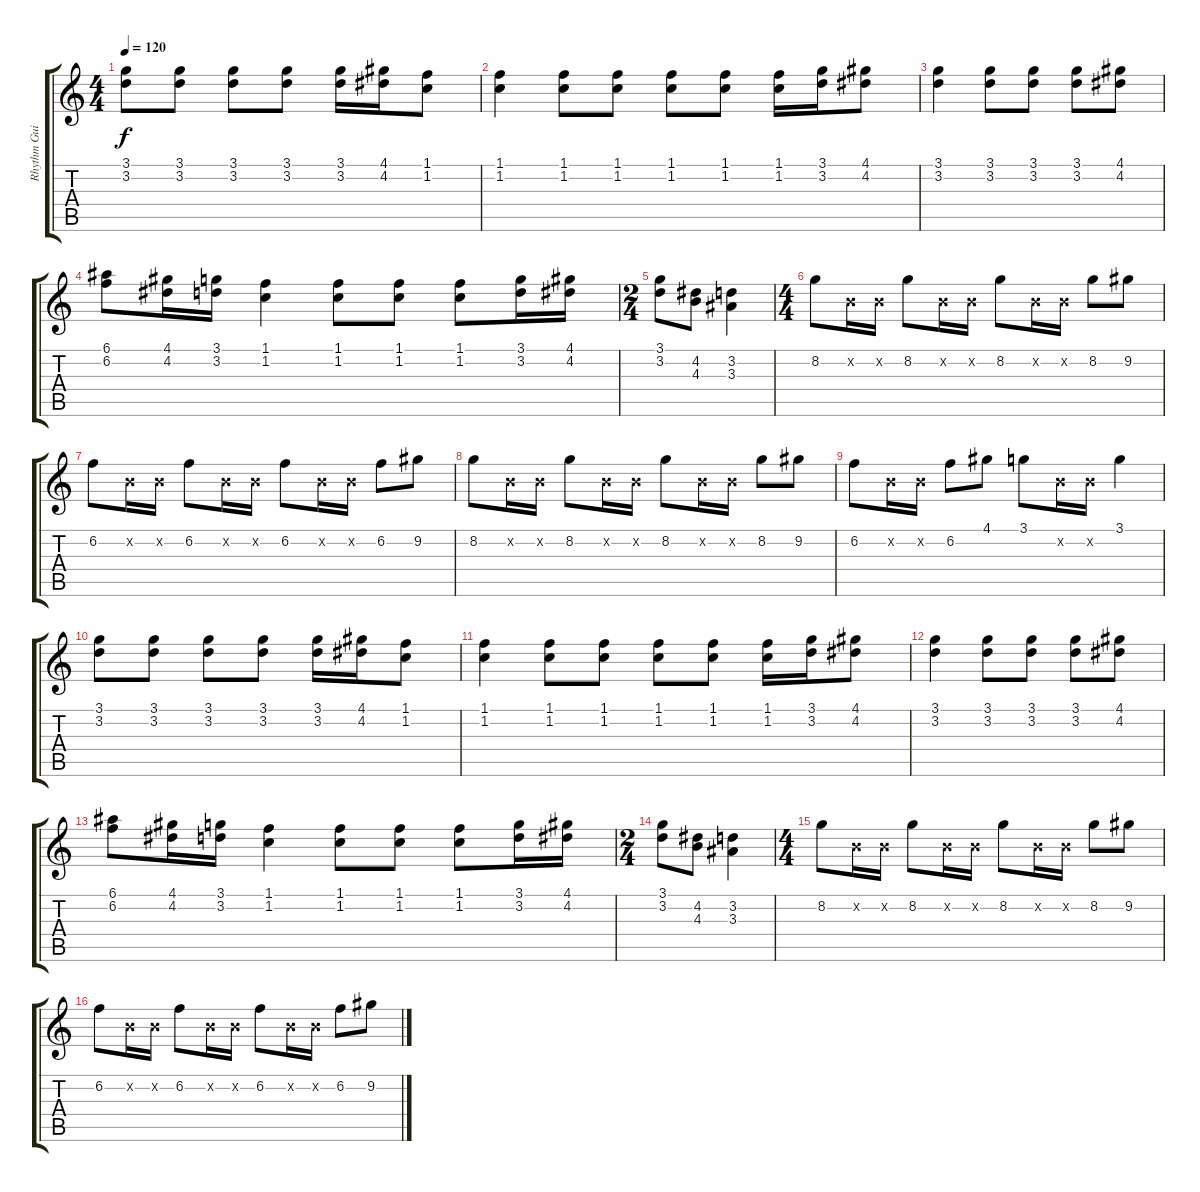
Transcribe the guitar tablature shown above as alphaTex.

\track ("Rhythm Guitar" "Rhythm Gui") {instrument overdrivenguitar}
\staff {score tabs}
\tuning (E4 B3 G3 D3 A2 D2) {hide}
\ts (4 4)
\tempo 120
\clef g2
\ks c
(3.1 3.2).8{dy f} (3.1 3.2).8 (3.1 3.2).8 (3.1 3.2).8 (3.1 3.2).16 (4.1 4.2).16 (1.1 1.2).8 |
(1.1 1.2).4 (1.1 1.2).8 (1.1 1.2).8 (1.1 1.2).8 (1.1 1.2).8 (1.1 1.2).16 (3.1 3.2).16 (4.1 4.2).8 |
(3.1 3.2).4 (3.1 3.2).8 (3.1 3.2).8 (3.1 3.2).8 (4.1 4.2).8 |
(6.1 6.2).8 (4.1 4.2).16 (3.1 3.2).16 (1.1 1.2).4 (1.1 1.2).8 (1.1 1.2).8 (1.1 1.2).8 (3.1 3.2).16 (4.1 4.2).16 |
\ts (2 4)
(3.1 3.2).8 (4.2 4.3).8 (3.2 3.3).4 |
\ts (4 4)
8.2.8 0.2{x}.16 0.2{x}.16 8.2.8 0.2{x}.16 0.2{x}.16 8.2.8 0.2{x}.16 0.2{x}.16 8.2.8 9.2.8 |
6.2.8 0.2{x}.16 0.2{x}.16 6.2.8 0.2{x}.16 0.2{x}.16 6.2.8 0.2{x}.16 0.2{x}.16 6.2.8 9.2.8 |
8.2.8 0.2{x}.16 0.2{x}.16 8.2.8 0.2{x}.16 0.2{x}.16 8.2.8 0.2{x}.16 0.2{x}.16 8.2.8 9.2.8 |
6.2.8 0.2{x}.16 0.2{x}.16 6.2.8 4.1.8 3.1.8 0.2{x}.16 0.2{x}.16 3.1.4 |
(3.1 3.2).8 (3.1 3.2).8 (3.1 3.2).8 (3.1 3.2).8 (3.1 3.2).16 (4.1 4.2).16 (1.1 1.2).8 |
(1.1 1.2).4 (1.1 1.2).8 (1.1 1.2).8 (1.1 1.2).8 (1.1 1.2).8 (1.1 1.2).16 (3.1 3.2).16 (4.1 4.2).8 |
(3.1 3.2).4 (3.1 3.2).8 (3.1 3.2).8 (3.1 3.2).8 (4.1 4.2).8 |
(6.1 6.2).8 (4.1 4.2).16 (3.1 3.2).16 (1.1 1.2).4 (1.1 1.2).8 (1.1 1.2).8 (1.1 1.2).8 (3.1 3.2).16 (4.1 4.2).16 |
\ts (2 4)
(3.1 3.2).8 (4.2 4.3).8 (3.2 3.3).4 |
\ts (4 4)
8.2.8 0.2{x}.16 0.2{x}.16 8.2.8 0.2{x}.16 0.2{x}.16 8.2.8 0.2{x}.16 0.2{x}.16 8.2.8 9.2.8 |
6.2.8 0.2{x}.16 0.2{x}.16 6.2.8 0.2{x}.16 0.2{x}.16 6.2.8 0.2{x}.16 0.2{x}.16 6.2.8 9.2.8
